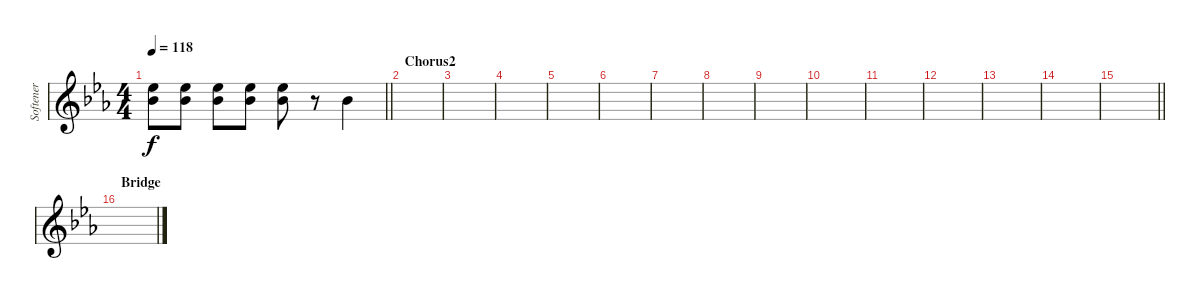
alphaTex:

\track ("Softener" "Softener") {instrument lead3calliope}
\staff {score}
\tuning (E4 B3 G3 D3 A2 E2) {hide}
\ts (4 4)
\tempo 118
\clef g2
\barLineRight lightlight
\ks eb
(6.1{t} 16.2{t}).8{dy f} (6.1 16.2).8 (11.1 11.2).8 (6.1 16.2).8 (11.1 11.2).8 r.8 6.1.4 |
\section ("" "Chorus2")
|
|
|
|
|
|
|
|
|
|
|
|
|
\barLineRight lightlight
|
\section ("" "Bridge")
